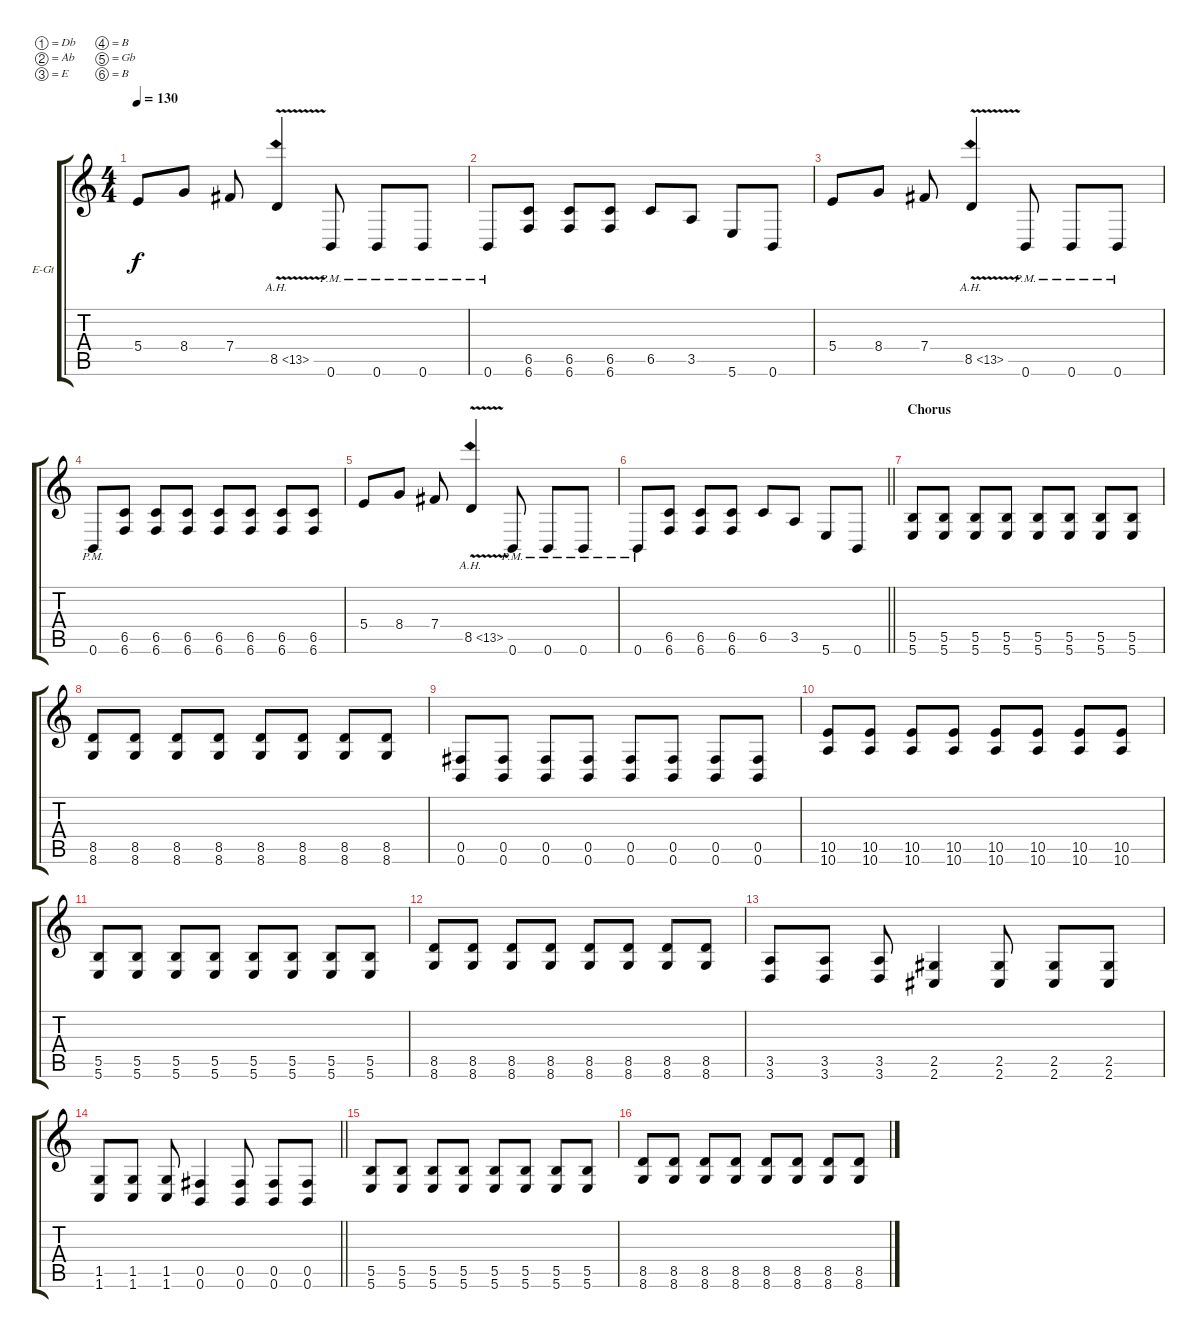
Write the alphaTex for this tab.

\bracketExtendMode groupsimilarinstruments
\firstSystemTrackNameOrientation horizontal
\otherSystemsTrackNameOrientation horizontal
\track ("Mick Thomson" "E-Gt") {instrument overdrivenguitar}
\staff {score tabs}
\tuning (Db4 Ab3 E3 B2 Gb2 B1)
\ts (4 4)
\tempo 130
\clef g2
\ks c
5.4.8{dy f} 8.4.8 7.4.8 8.5{ah 5 v}.4 0.6{pm}.8 0.6{pm}.8 0.6{pm}.8 |
0.6{pm}.8 (6.5 6.6).8 (6.5 6.6).8 (6.5 6.6).8 6.5.8 3.5.8 5.6.8 0.6.8 |
5.4.8 8.4.8 7.4.8 8.5{ah 5 v}.4 0.6{pm}.8 0.6{pm}.8 0.6{pm}.8 |
0.6{pm}.8 (6.5 6.6).8 (6.5 6.6).8 (6.5 6.6).8 (6.5 6.6).8 (6.5 6.6).8 (6.5 6.6).8 (6.5 6.6).8 |
5.4.8 8.4.8 7.4.8 8.5{ah 5 v}.4 0.6{pm}.8 0.6{pm}.8 0.6{pm}.8 |
\barLineRight lightlight
0.6{pm}.8 (6.5 6.6).8 (6.5 6.6).8 (6.5 6.6).8 6.5.8 3.5.8 5.6.8 0.6.8 |
\section ("" "Chorus")
(5.5 5.6).8 (5.5 5.6).8 (5.5 5.6).8 (5.5 5.6).8 (5.5 5.6).8 (5.5 5.6).8 (5.5 5.6).8 (5.5 5.6).8 |
(8.5 8.6).8 (8.5 8.6).8 (8.5 8.6).8 (8.5 8.6).8 (8.5 8.6).8 (8.5 8.6).8 (8.5 8.6).8 (8.5 8.6).8 |
(0.5 0.6).8 (0.5 0.6).8 (0.5 0.6).8 (0.5 0.6).8 (0.5 0.6).8 (0.5 0.6).8 (0.5 0.6).8 (0.5 0.6).8 |
(10.5 10.6).8 (10.5 10.6).8 (10.5 10.6).8 (10.5 10.6).8 (10.5 10.6).8 (10.5 10.6).8 (10.5 10.6).8 (10.5 10.6).8 |
(5.5 5.6).8 (5.5 5.6).8 (5.5 5.6).8 (5.5 5.6).8 (5.5 5.6).8 (5.5 5.6).8 (5.5 5.6).8 (5.5 5.6).8 |
(8.5 8.6).8 (8.5 8.6).8 (8.5 8.6).8 (8.5 8.6).8 (8.5 8.6).8 (8.5 8.6).8 (8.5 8.6).8 (8.5 8.6).8 |
(3.5 3.6).8 (3.5 3.6).8 (3.5 3.6).8 (2.5 2.6).4 (2.5 2.6).8 (2.5 2.6).8 (2.5 2.6).8 |
\barLineRight lightlight
(1.5 1.6).8 (1.5 1.6).8 (1.5 1.6).8 (0.5 0.6).4 (0.5 0.6).8 (0.5 0.6).8 (0.5 0.6).8 |
(5.5 5.6).8 (5.5 5.6).8 (5.5 5.6).8 (5.5 5.6).8 (5.5 5.6).8 (5.5 5.6).8 (5.5 5.6).8 (5.5 5.6).8 |
(8.5 8.6).8 (8.5 8.6).8 (8.5 8.6).8 (8.5 8.6).8 (8.5 8.6).8 (8.5 8.6).8 (8.5 8.6).8 (8.5 8.6).8
